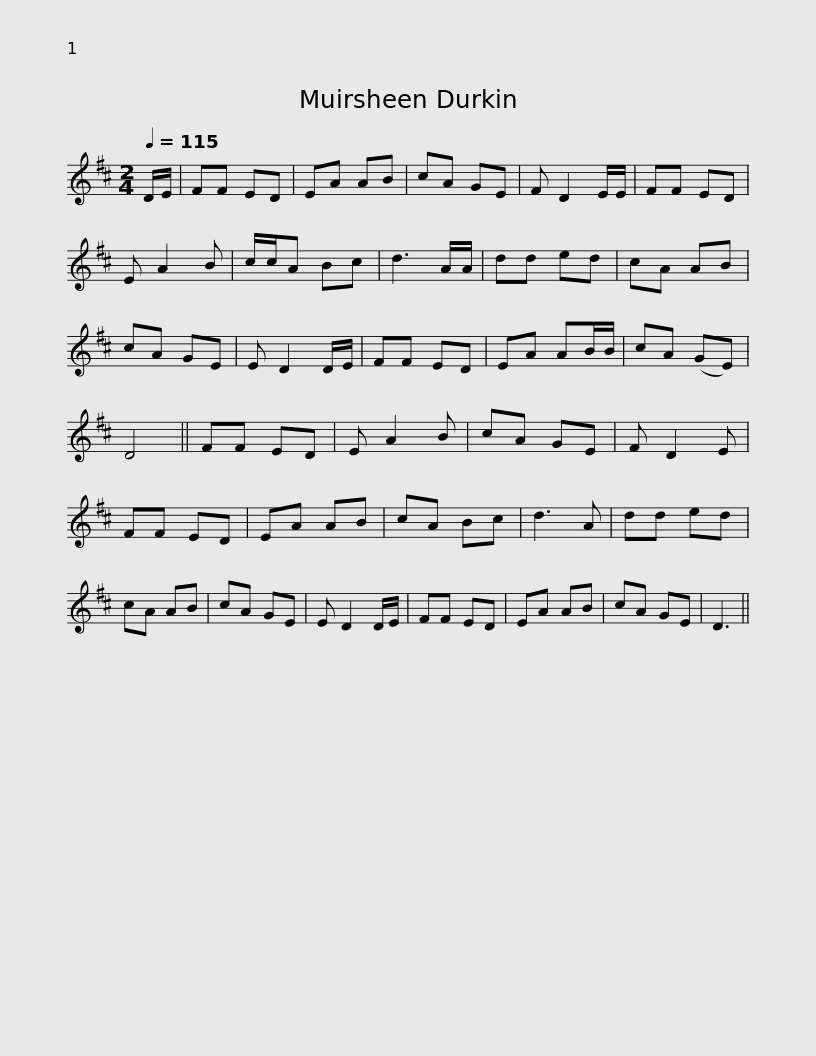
X:1
L:1/8
Q:1/4=115
M:2/4
I:linebreak $
K:D
V:1 treble
V:1
 D/E/ | FF ED | EA AB | cA GE | F D2 E/E/ | %5
 FF ED | E A2 B | c/c/A Bc | d3 A/A/ | dd ed | %10
 cA AB |$ cA GE | E D2 D/E/ | FF ED | EA AB/B/ | %15
 cA (GE) | D4 || FF ED | E A2 B | cA GE | %20
 F D2 E | FF ED |$ EA AB | cA Bc | d3 A | %25
 dd ed | cA AB | cA GE | E D2 D/E/ | FF ED | %30
 EA AB | cA GE | D3 || %33
